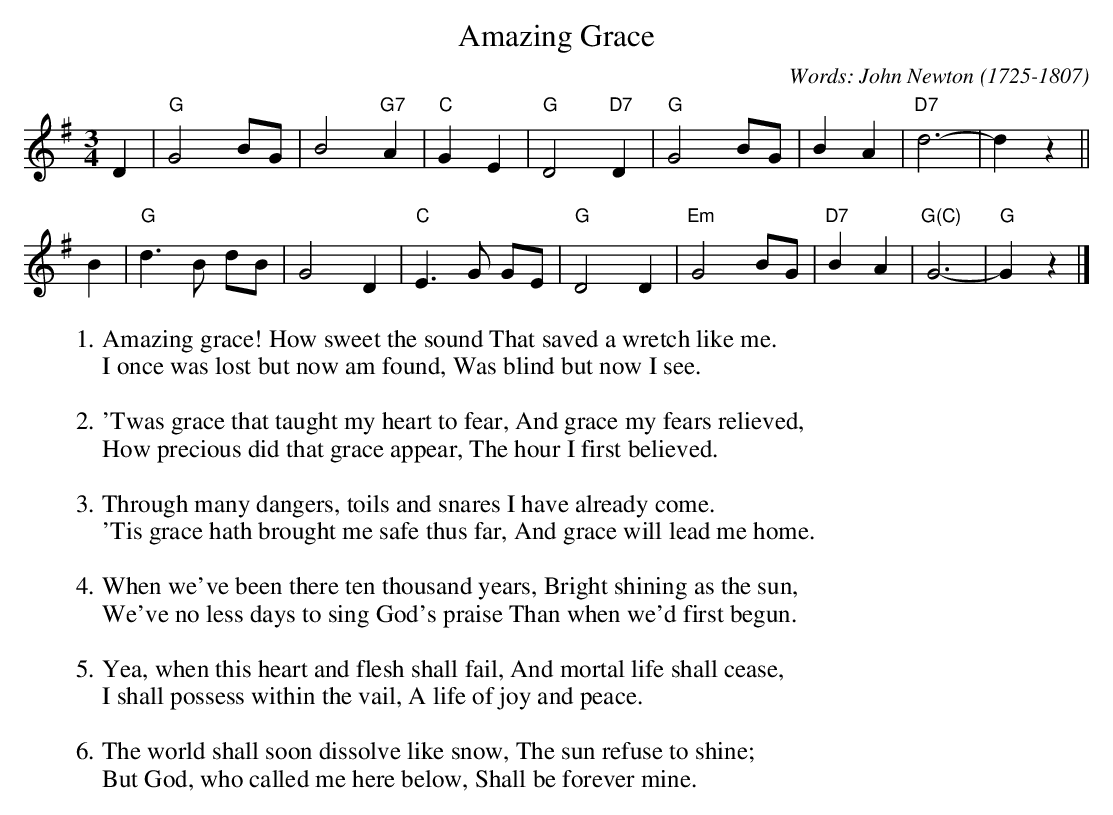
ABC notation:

X:1
T: Amazing Grace
C: Words: John Newton (1725-1807)
M: 3/4
L: 1/8
K: G
D2 \
| "G"G4 BG | B4 "G7"A2 | "C"G2 E2 | "G"D4 "D7"D2 \
| "G"G4 BG | B2 A2 | "D7"d6- | d2 z2 ||
B2 \
| "G"d3 B dB | G4 D2 | "C"E3G GE | "G"D4 D2 \
| "Em"G4 BG | "D7"B2 A2 | "G(C)"G6- | "G"G2 z2 |]
W: 1. Amazing grace! How sweet the sound That saved a wretch like me.
W:     I once was lost but now am found, Was blind but now I see.
W:
W: 2. 'Twas grace that taught my heart to fear, And grace my fears relieved,
W:     How precious did that grace appear, The hour I first believed.
W:
W: 3. Through many dangers, toils and snares I have already come.
W:     'Tis grace hath brought me safe thus far, And grace will lead me home.
W:
W: 4. When we've been there ten thousand years, Bright shining as the sun,
W:     We've no less days to sing God's praise Than when we'd first begun.
W:
W: 5. Yea, when this heart and flesh shall fail, And mortal life shall cease,
W:     I shall possess within the vail, A life of joy and peace.
W:
W: 6. The world shall soon dissolve like snow, The sun refuse to shine;
W:     But God, who called me here below, Shall be forever mine.
